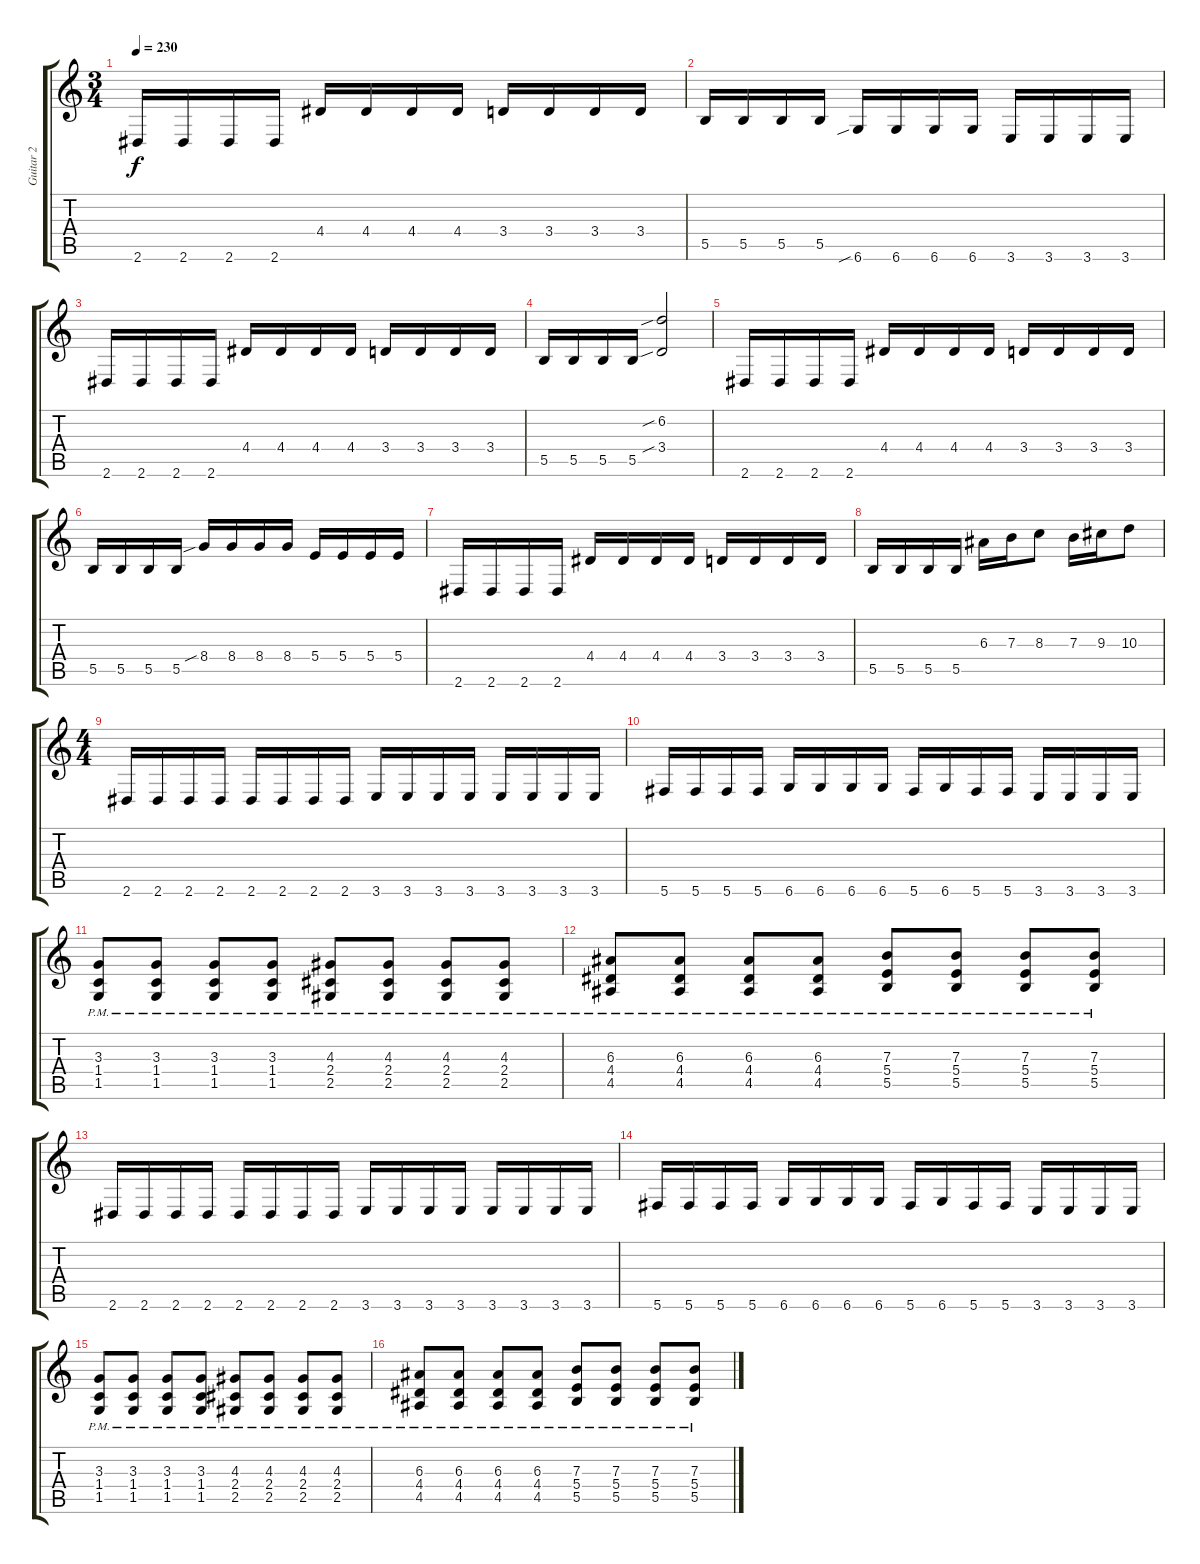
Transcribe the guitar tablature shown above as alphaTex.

\track ("Guitar 2" "Guitar 2") {instrument distortionguitar}
\staff {score tabs}
\tuning (Db4 Ab3 E3 B2 Gb2 Db2) {hide}
\ts (3 4)
\tempo 230
\clef g2
\ks c
2.6.16{dy f} 2.6.16 2.6.16 2.6.16 4.4.16 4.4.16 4.4.16 4.4.16 3.4.16 3.4.16 3.4.16 3.4.16 |
5.5.16 5.5.16 5.5.16 5.5.16 6.6{sib}.16 6.6.16 6.6.16 6.6.16 3.6.16 3.6.16 3.6.16 3.6.16 |
2.6.16 2.6.16 2.6.16 2.6.16 4.4.16 4.4.16 4.4.16 4.4.16 3.4.16 3.4.16 3.4.16 3.4.16 |
5.5.16 5.5.16 5.5.16 5.5.16 (6.2{sib} 3.4{sib}).2 |
2.6.16 2.6.16 2.6.16 2.6.16 4.4.16 4.4.16 4.4.16 4.4.16 3.4.16 3.4.16 3.4.16 3.4.16 |
5.5.16 5.5.16 5.5.16 5.5.16 8.4{sib}.16 8.4.16 8.4.16 8.4.16 5.4.16 5.4.16 5.4.16 5.4.16 |
2.6.16 2.6.16 2.6.16 2.6.16 4.4.16 4.4.16 4.4.16 4.4.16 3.4.16 3.4.16 3.4.16 3.4.16 |
5.5.16 5.5.16 5.5.16 5.5.16 6.3.16 7.3.16 8.3.8 7.3.16 9.3.16 10.3.8 |
\ts (4 4)
2.6.16 2.6.16 2.6.16 2.6.16 2.6.16 2.6.16 2.6.16 2.6.16 3.6.16 3.6.16 3.6.16 3.6.16 3.6.16 3.6.16 3.6.16 3.6.16 |
5.6.16 5.6.16 5.6.16 5.6.16 6.6.16 6.6.16 6.6.16 6.6.16 5.6.16 6.6.16 5.6.16 5.6.16 3.6.16 3.6.16 3.6.16 3.6.16 |
(3.3{pm} 1.4{pm} 1.5{pm}).8 (3.3{pm} 1.4{pm} 1.5{pm}).8 (3.3{pm} 1.4{pm} 1.5{pm}).8 (3.3{pm} 1.4{pm} 1.5{pm}).8 (4.3{pm} 2.4{pm} 2.5{pm}).8 (4.3{pm} 2.4{pm} 2.5{pm}).8 (4.3{pm} 2.4{pm} 2.5{pm}).8 (4.3{pm} 2.4{pm} 2.5{pm}).8 |
(6.3{pm} 4.4{pm} 4.5{pm}).8 (6.3{pm} 4.4{pm} 4.5{pm}).8 (6.3{pm} 4.4{pm} 4.5{pm}).8 (6.3{pm} 4.4{pm} 4.5{pm}).8 (7.3{pm} 5.4{pm} 5.5{pm}).8 (7.3{pm} 5.4{pm} 5.5{pm}).8 (7.3{pm} 5.4{pm} 5.5{pm}).8 (7.3{pm} 5.4{pm} 5.5{pm}).8 |
2.6.16 2.6.16 2.6.16 2.6.16 2.6.16 2.6.16 2.6.16 2.6.16 3.6.16 3.6.16 3.6.16 3.6.16 3.6.16 3.6.16 3.6.16 3.6.16 |
5.6.16 5.6.16 5.6.16 5.6.16 6.6.16 6.6.16 6.6.16 6.6.16 5.6.16 6.6.16 5.6.16 5.6.16 3.6.16 3.6.16 3.6.16 3.6.16 |
(3.3{pm} 1.4{pm} 1.5{pm}).8 (3.3{pm} 1.4{pm} 1.5{pm}).8 (3.3{pm} 1.4{pm} 1.5{pm}).8 (3.3{pm} 1.4{pm} 1.5{pm}).8 (4.3{pm} 2.4{pm} 2.5{pm}).8 (4.3{pm} 2.4{pm} 2.5{pm}).8 (4.3{pm} 2.4{pm} 2.5{pm}).8 (4.3{pm} 2.4{pm} 2.5{pm}).8 |
(6.3{pm} 4.4{pm} 4.5{pm}).8 (6.3{pm} 4.4{pm} 4.5{pm}).8 (6.3{pm} 4.4{pm} 4.5{pm}).8 (6.3{pm} 4.4{pm} 4.5{pm}).8 (7.3{pm} 5.4{pm} 5.5{pm}).8 (7.3{pm} 5.4{pm} 5.5{pm}).8 (7.3{pm} 5.4{pm} 5.5{pm}).8 (7.3{pm} 5.4{pm} 5.5{pm}).8
